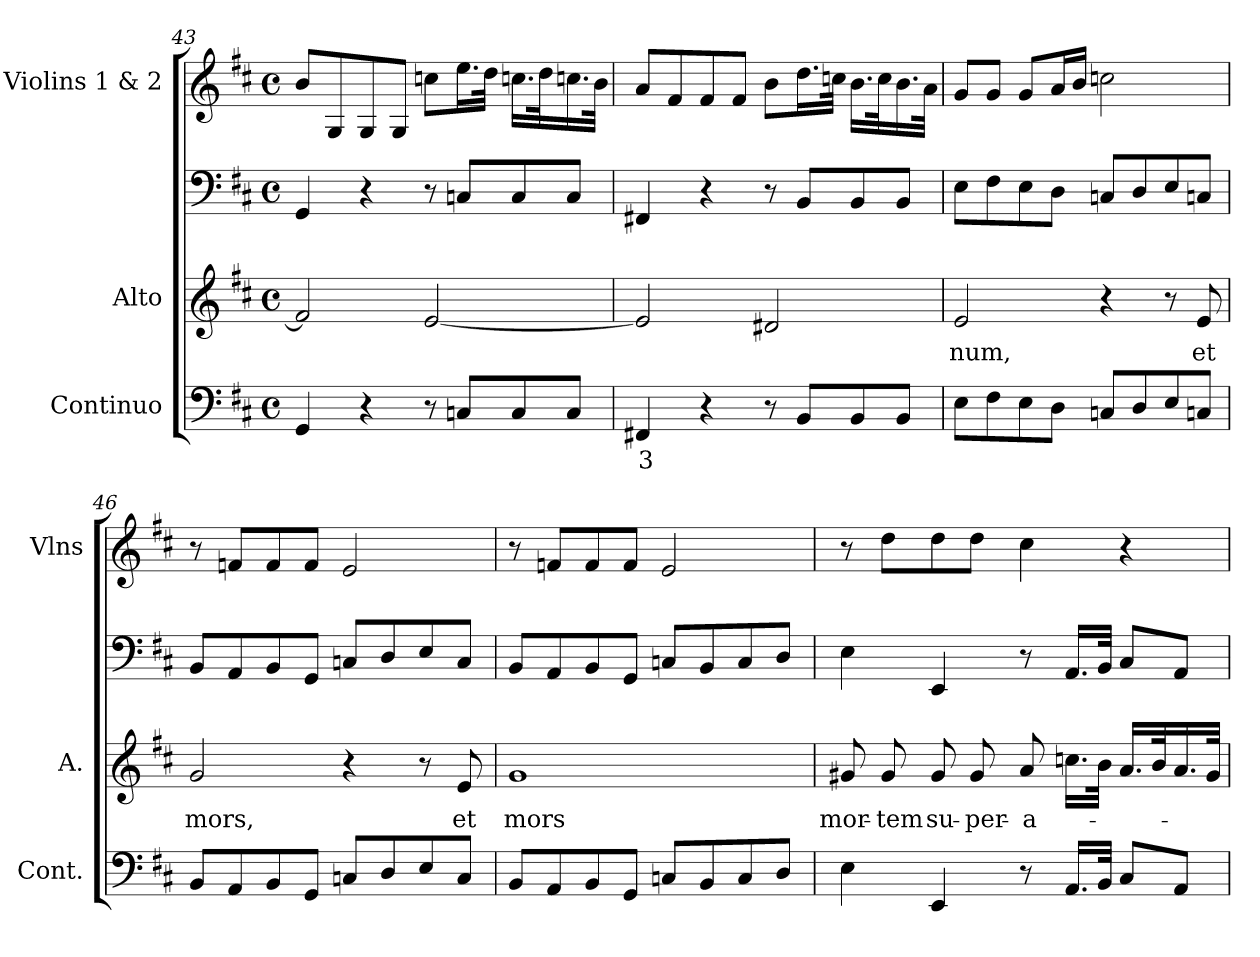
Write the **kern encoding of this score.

**kern	**text	**kern	**text	**kern	**kern
*part4	*part4	*part3	*part3	*part2	*part1
*staff4	*staff4	*staff3	*staff3	*staff2	*staff1
*I"Continuo	*	*I"Alto	*	*I""Aco'to a los violines"	*I"Violins 1 & 2
*I'Cont.	*	*I'A.	*	*	*I'Vlns
!!LO:LB:g=z
*clefF4	*	*clefG2	*	*clefF4	*clefG2
*k[f#c#]	*	*k[f#c#]	*	*k[f#c#]	*k[f#c#]
*D:	*	*D:	*	*D:	*D:
*M4/4	*	*M4/4	*	*M4/4	*M4/4
*met(c)	*	*met(c)	*	*met(c)	*met(c)
=43	=43	=43	=43	=43	=43
4GGi/	.	2f#i/]	.	4GGi/	8bi/L
.	.	.	.	.	8Gi/
4r	.	.	.	4r	8Gi/
.	.	.	.	.	8Gi/J
8r	.	[2ei/	.	8r	8ccni\L
8Cni/L	.	.	.	8Cni/L	16.eei\L
.	.	.	.	.	32ddi\JJk
8Ci/	.	.	.	8Ci/	16.ccni\LL
.	.	.	.	.	32ddi\k
8Ci/J	.	.	.	8Ci/J	16.ccni\
.	.	.	.	.	32bi\JJk
=44	=44	=44	=44	=44	=44
!	!LO:LY:b:color=#000000	!	!	!	!
4FF#Xi/	3	2ei/]	.	4FF#Xi/	8ai/L
.	.	.	.	.	8f#i/
4r	.	.	.	4r	8f#i/
.	.	.	.	.	8f#i/J
8r	.	2d#Xi/	.	8r	8bi\L
8BBi/L	.	.	.	8BBi/L	16.ddi\L
.	.	.	.	.	32ccni\JJk
8BBi/	.	.	.	8BBi/	16.bi\LL
.	.	.	.	.	32cci\k
8BBi/J	.	.	.	8BBi/J	16.bi\
.	.	.	.	.	32ai\JJk
=45	=45	=45	=45	=45	=45
!	!	!	!LO:LY:b:color=#000000	!	!
8Ei\L	.	2ei/	-num,	8Ei\L	8gi/L
8F#i\	.	.	.	8F#i\	8gi/J
8Ei\	.	.	.	8Ei\	8gi/L
8Di\J	.	.	.	8Di\J	16ai/L
.	.	.	.	.	16bi/JJ
8Cni/L	.	4r	.	8Cni/L	2ccni\
8Di/	.	.	.	8Di/	.
8Ei/	.	8r	.	8Ei/	.
!	!	!	!LO:LY:b:color=#000000	!	!
8Cni/J	.	8ei/	et	8Cni/J	.
=46	=46	=46	=46	=46	=46
!	!	!	!LO:LY:b:color=#000000	!	!
8BBi/L	.	2gi/	mors,	8BBi/L	8r
8AAi/	.	.	.	8AAi/	8fni/L
8BBi/	.	.	.	8BBi/	8fi/
8GGi/J	.	.	.	8GGi/J	8fi/J
8Cni/L	.	4r	.	8Cni/L	2ei/
8Di/	.	.	.	8Di/	.
8Ei/	.	8r	.	8Ei/	.
!	!	!	!LO:LY:b:color=#000000	!	!
8Ci/J	.	8ei/	et	8Ci/J	.
!!LO:PB:g=z
=47	=47	=47	=47	=47	=47
!	!	!	!LO:LY:b:color=#000000	!	!
8BBi/L	.	1gi	mors	8BBi/L	8r
8AAi/	.	.	.	8AAi/	8fni/L
8BBi/	.	.	.	8BBi/	8fi/
8GGi/J	.	.	.	8GGi/J	8fi/J
8Cni/L	.	.	.	8Cni/L	2ei/
8BBi/	.	.	.	8BBi/	.
8Ci/	.	.	.	8Ci/	.
8Di/J	.	.	.	8Di/J	.
=48	=48	=48	=48	=48	=48
!	!	!	!LO:LY:b:color=#000000	!	!
4Ei\	.	8g#Xi/	mor-	4Ei\	8r
!	!	!	!LO:LY:b:color=#000000	!	!
.	.	8g#i/	-tem	.	8ddi\L
!	!	!	!LO:LY:b:color=#000000	!	!
4EEi/	.	8g#i/	su-	4EEi/	8ddi\
!	!	!	!LO:LY:b:color=#000000	!	!
.	.	8g#i/	-per-	.	8ddi\J
!	!	!	!LO:LY:b:color=#000000	!	!
8r	.	8ai/	-a-	8r	4cc#i\
16.AAi/LL	.	16.ccni\LL	.	16.AAi/LL	.
32BBi/JJk	.	32bi\JJk	.	32BBi/JJk	.
8C#i/L	.	16.ai/LL	.	8C#i/L	4r
.	.	32bi/k	.	.	.
8AAi/J	.	16.ai/	.	8AAi/J	.
.	.	32g#i/JJk	.	.	.
=	=	=	=	=	=
*-	*-	*-	*-	*-	*-
